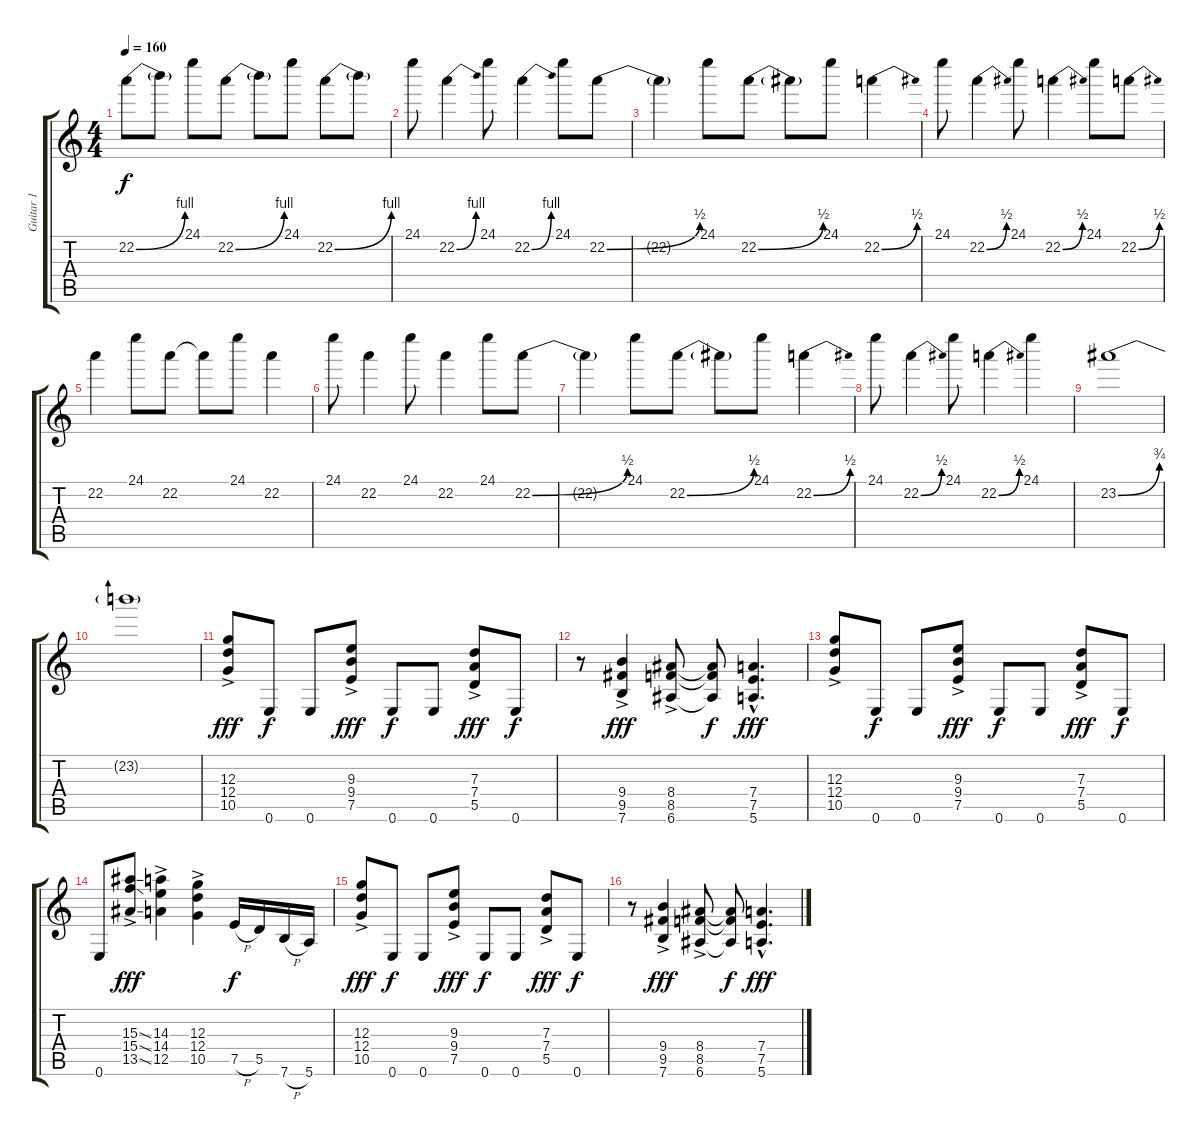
\track ("Guitar 1" "Guitar 1") {instrument distortionguitar}
\staff {score tabs}
\tuning (E4 B3 G3 D3 A2 E2) {hide}
\ts (4 4)
\tempo 160
\clef g2
\ks c
22.2{be (bend 0 0 60 4)}.8{dy f} 22.2{t}.8 24.1.8 22.2{be (bend 0 0 60 4)}.8 22.2{t}.8 24.1.8 22.2{be (bend 0 0 60 4)}.8 22.2{t}.8 |
24.1.8 22.2{be (bend 0 0 60 4)}.4 24.1.8 22.2{be (bend 0 0 60 4)}.4 24.1.8 22.2{be (bend 0 0 60 2)}.8 |
22.2{t}.4 24.1.8 22.2{be (bend 0 0 60 2)}.8 22.2{t}.8 24.1.8 22.2{be (bend 0 0 60 2)}.4 |
24.1.8 22.2{be (bend 0 0 60 2)}.4 24.1.8 22.2{be (bend 0 0 60 2)}.4 24.1.8 22.2{be (bend 0 0 60 2)}.8 |
22.2.4 24.1.8 22.2.8 22.2{t}.8 24.1.8 22.2.4 |
24.1.8 22.2.4 24.1.8 22.2.4 24.1.8 22.2{be (bend 0 0 60 2)}.8 |
22.2{t}.4 24.1.8 22.2{be (bend 0 0 60 2)}.8 22.2{t}.8 24.1.8 22.2{be (bend 0 0 60 2)}.4 |
24.1.8 22.2{be (bend 0 0 60 2)}.4 24.1.8 22.2{be (bend 0 0 60 2)}.4 24.1.4 |
23.2{be (bend 0 0 60 3)}.1 |
23.2{t}.1 |
(12.3{ac} 12.4{ac} 10.5{ac}).8{dy fff volume 13} 0.6.8{dy f} 0.6.8 (9.3{ac} 9.4{ac} 7.5{ac}).8{dy fff} 0.6.8{dy f} 0.6.8 (7.3{ac} 7.4{ac} 5.5{ac}).8{dy fff} 0.6.8{dy f} |
r.8 (9.4{ac} 9.5{ac} 7.6{ac}).4{dy fff} (8.4{ac} 8.5{ac} 6.6{ac}).8 (8.4{t} 8.5{t} 6.6{t}).8{dy f} (7.4{hac} 7.5{hac} 5.6{hac}).4{d dy fff} |
(12.3{ac} 12.4{ac} 10.5{ac}).8 0.6.8{dy f} 0.6.8 (9.3{ac} 9.4{ac} 7.5{ac}).8{dy fff} 0.6.8{dy f} 0.6.8 (7.3{ac} 7.4{ac} 5.5{ac}).8{dy fff} 0.6.8{dy f} |
0.6.8 (15.3{ss ac} 15.4{ss ac} 13.5{ss ac}).8{dy fff} (14.3{ac} 14.4{ac} 12.5{ac}).4 (12.3{ac} 12.4{ac} 10.5{ac}).4 7.5{h}.16{dy f} 5.5.16 7.6{h}.16 5.6.16 |
(12.3{ac} 12.4{ac} 10.5{ac}).8{dy fff} 0.6.8{dy f} 0.6.8 (9.3{ac} 9.4{ac} 7.5{ac}).8{dy fff} 0.6.8{dy f} 0.6.8 (7.3{ac} 7.4{ac} 5.5{ac}).8{dy fff} 0.6.8{dy f} |
r.8 (9.4{ac} 9.5{ac} 7.6{ac}).4{dy fff} (8.4{ac} 8.5{ac} 6.6{ac}).8 (8.4{t} 8.5{t} 6.6{t}).8{dy f} (7.4{hac} 7.5{hac} 5.6{hac}).4{d dy fff}
